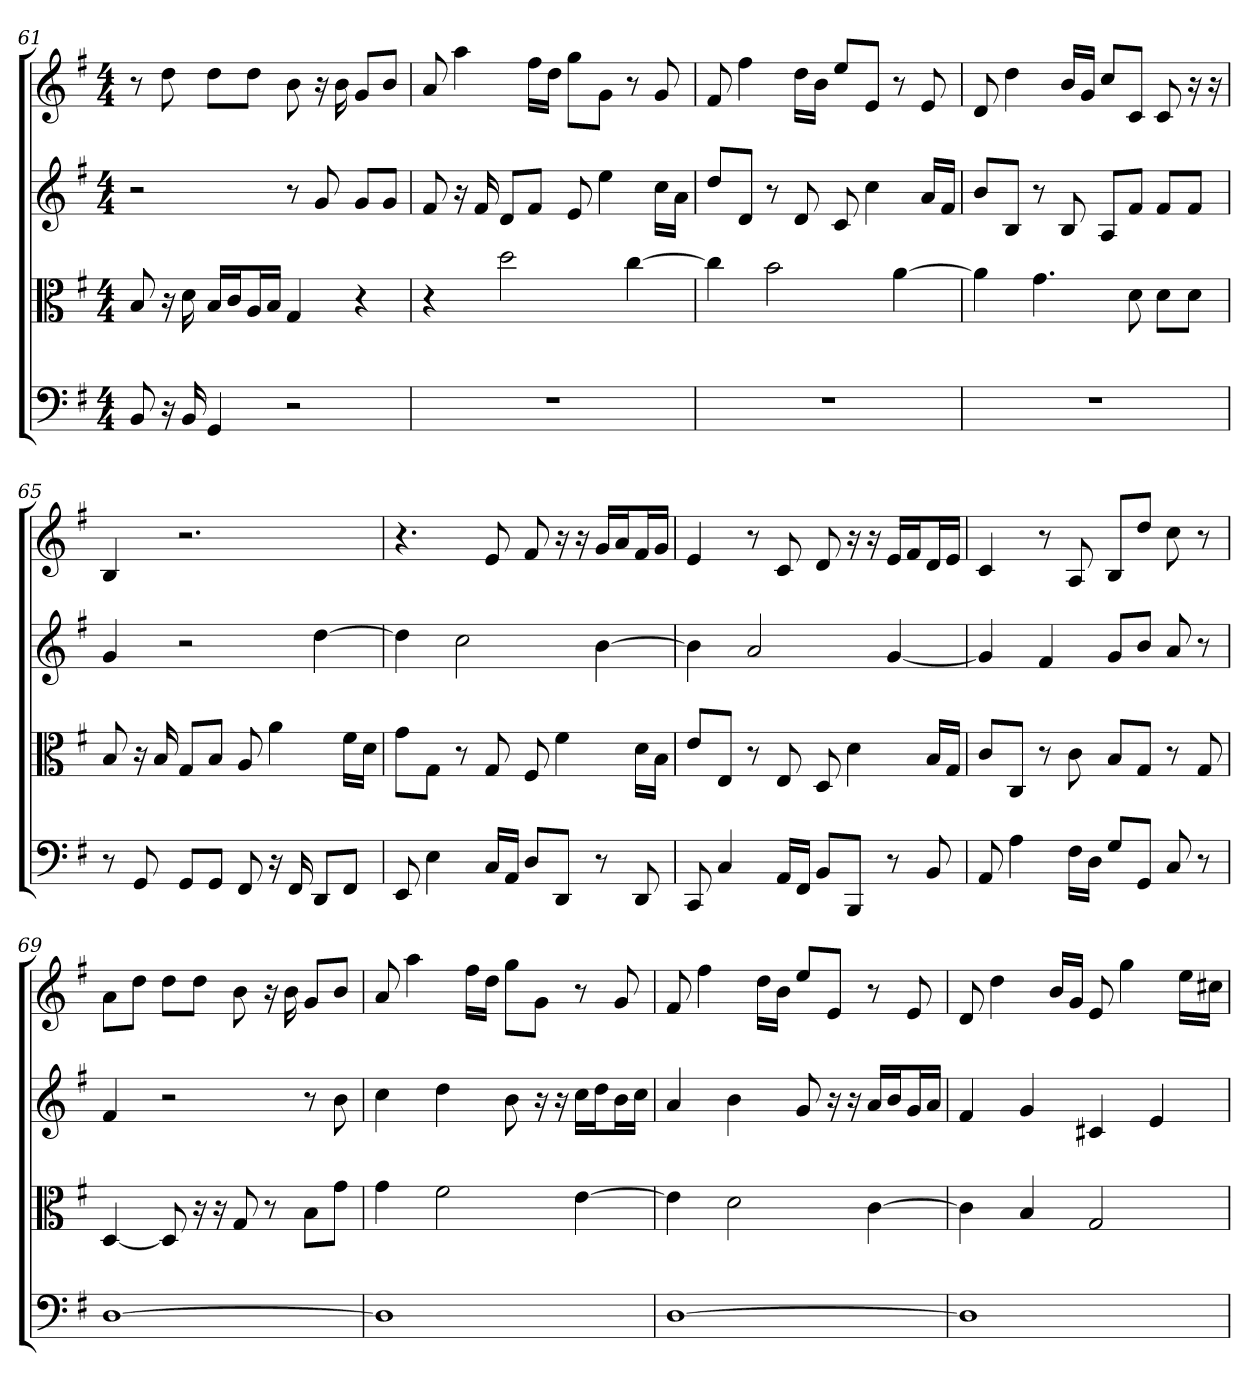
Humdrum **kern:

**kern	**kern	**kern	**kern
*part4	*part3	*part2	*part1
*staff4	*staff3	*staff2	*staff1
*clefF4	*clefC3	*clefG2	*clefG2
*k[f#]	*k[f#]	*k[f#]	*k[f#]
*G:	*G:	*G:	*G:
*M4/4	*M4/4	*M4/4	*M4/4
=61	=61	=61	=61
8BB	8B	2r	8r
16r	16r	.	8dd
16BB	16d	.	.
4GG	16B/LL	.	8dd\L
.	16c/J	.	.
.	16A/L	.	8dd\J
.	16B/JJ	.	.
2r	4G	8r	8b
.	.	8g	16r
.	.	.	16b
.	4r	8g/L	8g/L
.	.	8g/J	8b/J
=62	=62	=62	=62
1r	4r	8f#	8a
.	.	16r	4aa
.	.	16f#	.
.	2dd	8d/L	.
.	.	8f#/J	16ff#\LL
.	.	.	16dd\JJ
.	.	8e	8gg\L
.	.	4ee	8g\J
.	[4cc	.	8r
.	.	16cc\LL	8g
.	.	16a\JJ	.
=63	=63	=63	=63
1r	4cc]	8dd/L	8f#
.	.	8d/J	4ff#
.	2b	8r	.
.	.	8d	16dd\LL
.	.	.	16b\JJ
.	.	8c	8ee/L
.	.	4cc	8e/J
.	[4a	.	8r
.	.	16a/LL	8e
.	.	16f#/JJ	.
=64	=64	=64	=64
1r	4a]	8b/L	8d
.	.	8B/J	4dd
.	4.g	8r	.
.	.	8B	16b/LL
.	.	.	16g/JJ
.	.	8A/L	8cc/L
.	8d	8f#/J	8c/J
.	8d\L	8f#/L	8c
.	8d\J	8f#/J	16r
.	.	.	16r
=65	=65	=65	=65
8r	8B	4g	4B
8GG	16r	.	.
.	16B	.	.
8GG/L	8G/L	2r	2.r
8GG/J	8B/J	.	.
8FF#	8A	.	.
16r	4a	.	.
16FF#	.	.	.
8DD/L	.	[4dd	.
8FF#/J	16f#\LL	.	.
.	16d\JJ	.	.
=66	=66	=66	=66
8EE	8g\L	4dd]	4.r
4E	8G\J	.	.
.	8r	2cc	.
16C/LL	8G	.	8e
16AA/JJ	.	.	.
8D/L	8F#	.	8f#
8DD/J	4f#	.	16r
.	.	.	16r
8r	.	[4b	16g/LL
.	.	.	16a/J
8DD	16d\LL	.	16f#/L
.	16B\JJ	.	16g/JJ
=67	=67	=67	=67
8CC	8e/L	4b]	4e
4C	8E/J	.	.
.	8r	2a	8r
16AA/LL	8E	.	8c
16FF#/JJ	.	.	.
8BB/L	8D	.	8d
8BBB/J	4d	.	16r
.	.	.	16r
8r	.	[4g	16e/LL
.	.	.	16f#/J
8BB	16B/LL	.	16d/L
.	16G/JJ	.	16e/JJ
=68	=68	=68	=68
8AA	8c/L	4g]	4c
4A	8C/J	.	.
.	8r	4f#	8r
16F#\LL	8c	.	8A
16D\JJ	.	.	.
8G/L	8B/L	8g/L	8B/L
8GG/J	8G/J	8b/J	8dd/J
8C	8r	8a	8cc
8r	8G	8r	8r
=69	=69	=69	=69
[1D	[4D	4f#	8a\L
.	.	.	8dd\J
.	8D]	2r	8dd\L
.	16r	.	8dd\J
.	16r	.	.
.	8G	.	8b
.	8r	.	16r
.	.	.	16b
.	8B\L	8r	8g/L
.	8g\J	8b	8b/J
=70	=70	=70	=70
1D]	4g	4cc	8a
.	.	.	4aa
.	2f#	4dd	.
.	.	.	16ff#\LL
.	.	.	16dd\JJ
.	.	8b	8gg\L
.	.	16r	8g\J
.	.	16r	.
.	[4e	16cc\LL	8r
.	.	16dd\J	.
.	.	16b\L	8g
.	.	16cc\JJ	.
=71	=71	=71	=71
[1D	4e]	4a	8f#
.	.	.	4ff#
.	2d	4b	.
.	.	.	16dd\LL
.	.	.	16b\JJ
.	.	8g	8ee/L
.	.	16r	8e/J
.	.	16r	.
.	[4c	16a/LL	8r
.	.	16b/J	.
.	.	16g/L	8e
.	.	16a/JJ	.
=72	=72	=72	=72
1D]	4c]	4f#	8d
.	.	.	4dd
.	4B	4g	.
.	.	.	16b/LL
.	.	.	16g/JJ
.	2G	4c#X	8e
.	.	.	4gg
.	.	4e	.
.	.	.	16ee\LL
.	.	.	16cc#X\JJ
=	=	=	=
*-	*-	*-	*-
